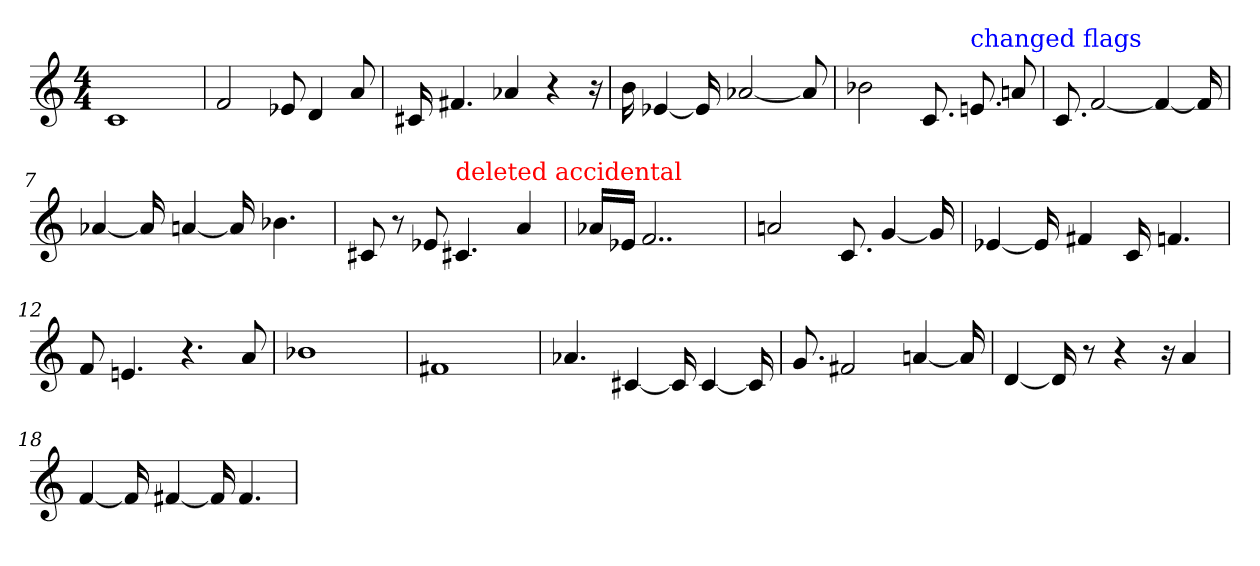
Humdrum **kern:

**kern
*part1
*staff1
*M4/4
=1
1c
=2
2f
8e-X
4d
8a
=3
16c#X
4.f#X
4a-X
4r
16r
=4
16b
[4e-X
16e-]
[2a-X
8a-]
=5
2b-X
8.c
!LO:TX:color=#0000FF:t=changed flags
8.eniL
8an
=6
8.c
[2f
4f_
16f]
=7
[4a-X
16a-]
[4an
16a]
4.b-X
=8
8c#X
8r
8e-X
!LO:TX:color=#FF0000:t=deleted accidental
4.c#Xj
4a
=9
16a-XLL
16e-XJJ
2..f
=10
2an
8.c
[4g
16g]
=11
[4e-X
16e-]
4f#X
16c
4.fn
=12
8f
4.en
4.r
8a
=13
1b-X
=14
1f#X
=15
4.a-X
[4c#X
16c#]
[4c#
16c#]
=16
8.g
2f#X
[4an
16a]
=17
[4d
16d]
8r
4r
16r
4a
=18
[4f
16f]
[4f#X
16f#]
4.f#
=
*-
